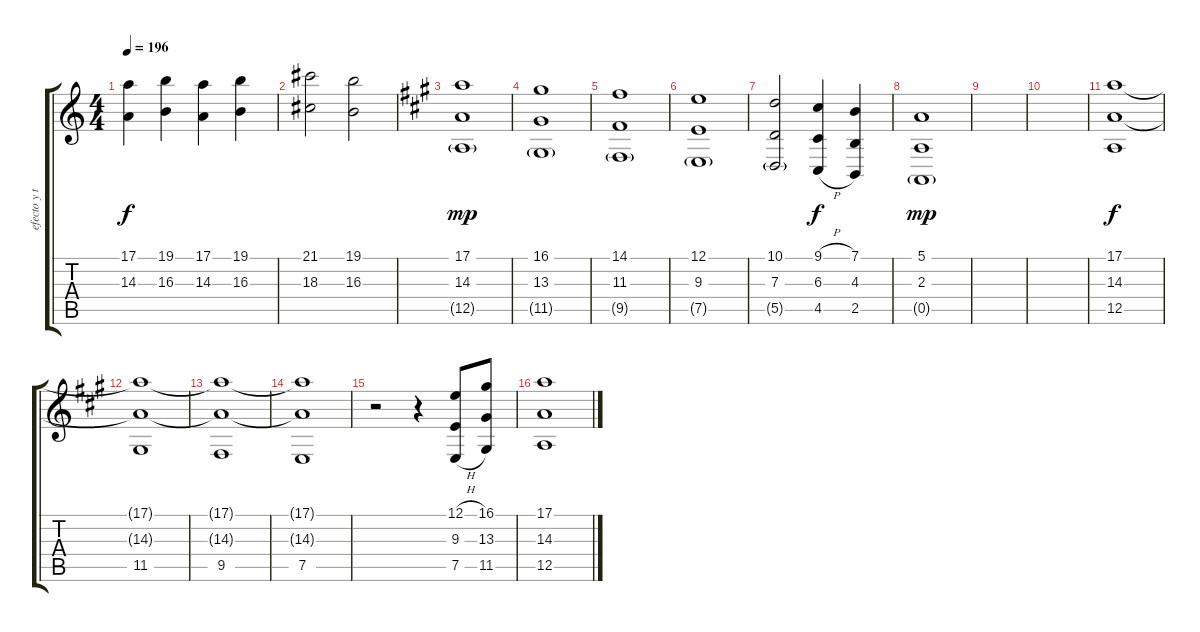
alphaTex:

\track ("efecto y trompetas y mierdas (no son imp" "efecto y t") {instrument pad2warm}
\staff {score tabs}
\tuning (E4 B3 G3 D3 A2 E2) {hide}
\ts (4 4)
\tempo 196
\clef g2
\ks c
(17.1 14.3).4{dy f} (19.1 16.3).4 (17.1 14.3).4 (19.1 16.3).4 |
(21.1 18.3).2 (19.1 16.3).2 |
\ks a
(17.1 14.3 12.5{g}).1{dy mp volume 13 instrument brasssection} |
(16.1 13.3 11.5{g}).1 |
(14.1 11.3 9.5{g}).1 |
(12.1 9.3 7.5{g}).1 |
(10.1 7.3 5.5{g}).2 (9.1{h} 6.3{h} 4.5{h}).4{dy f} (7.1 4.3 2.5).4 |
(5.1 2.3 0.5{g}).1{dy mp} |
|
|
(17.1 14.3 12.5).1{dy f volume 7} |
(17.1{t} 14.3{t} 11.5).1 |
(17.1{t} 14.3{t} 9.5).1 |
(17.1{t} 14.3{t} 7.5).1 |
r.2 r.4 (12.1{h} 9.3{h} 7.5{h}).8 (16.1 13.3 11.5).8 |
(17.1 14.3 12.5).1
